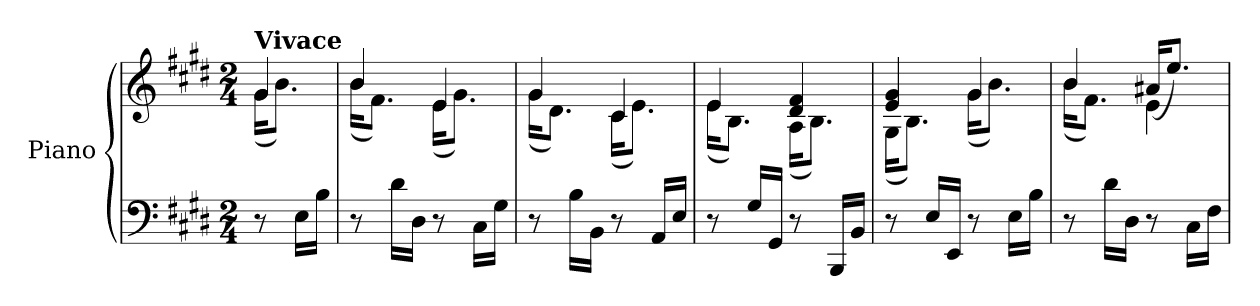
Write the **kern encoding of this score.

**kern	**kern	**dynam
*part1	*part1	*part1
*staff2	*staff1	*staff1/2
*I"Piano	*	*
*I'Pno.	*	*
*clefF4	*clefG2	*
*k[f#c#g#d#]	*k[f#c#g#d#]	*
*M2/4	*M2/4	*
=	=	=
*	*^	*
!	!LO:TX:a:B:t=Vivace	!	!
!	!	!	!LO:DY:a=2
8r	4g#/	(<16g#\KL	other-dynamics
.	.	8.b\J)	.
16E\LL	.	.	.
16B\JJ	.	.	.
=1	=1	=1	=1
8r	4b/	(<16b\KL	.
.	.	8.f#\J)	.
16d#\LL	.	.	.
16D#\JJ	.	.	.
8r	4e/	(<16e\KL	.
.	.	8.g#\J)	.
16C#\LL	.	.	.
16G#\JJ	.	.	.
=2	=2	=2	=2
8r	4g#/	(<16g#\KL	.
.	.	8.d#\J)	.
16B\LL	.	.	.
16BB\JJ	.	.	.
!	!	!	!LO:DY:a
8r	4c#/	(<16c#\KL	other-dynamics
.	.	8.e\J)	.
16AA/LL	.	.	.
16E/JJ	.	.	.
=3	=3	=3	=3
8r	4e/	(<16e\KL	.
.	.	8.B\J)	.
16G#/LL	.	.	.
16GG#/JJ	.	.	.
8r	4d#/ 4f#/	(<16A\KL	.
.	.	8.B\J)	.
16BBB/LL	.	.	.
16BB/JJ	.	.	.
=4	=4	=4	=4
8r	4e/ 4g#/	(<16G#\KL	.
.	.	8.B\J)	.
16E/LL	.	.	.
16EE/JJ	.	.	.
!	!	!	!LO:DY:b
8r	4g#/	(<16g#\KL	other-dynamics
.	.	8.b\J)	.
16E\LL	.	.	.
16B\JJ	.	.	.
=5	=5	=5	=5
8r	4b/	(<16b\KL	.
.	.	8.f#\J)	.
16d#\LL	.	.	.
16D#\JJ	.	.	.
8r	4e\	(>16a#X/KL	.
.	.	8.ee/J)	.
16C#\LL	.	.	.
16F#\JJ	.	.	.
*	*v	*v	*
=	=	=
*-	*-	*-
